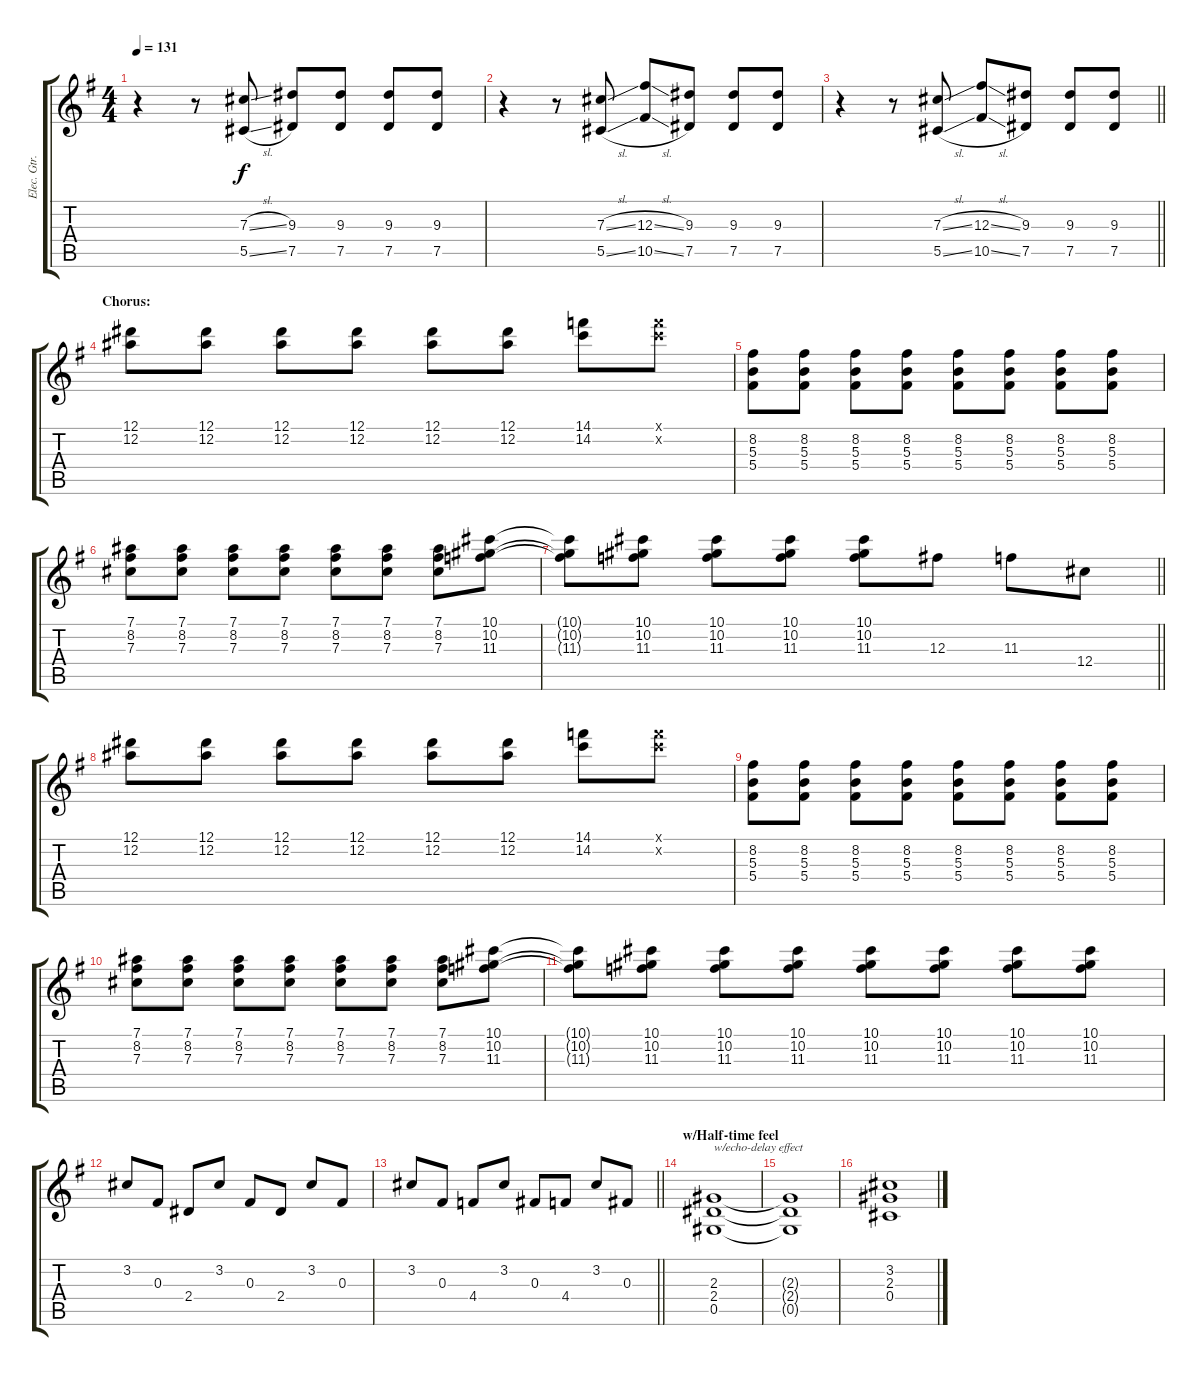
\track ("Elec. Gtr. 3" "Elec. Gtr.") {instrument distortionguitar}
\staff {score tabs}
\tuning (Eb4 Bb3 Gb3 Db3 Ab2 Eb2) {hide}
\ts (4 4)
\tempo 131
\clef g2
\ks g
r.4{dy f} r.8 (7.3{sl} 5.5{sl}).8 (9.3 7.5).8 (9.3 7.5).8 (9.3 7.5).8 (9.3 7.5).8 |
r.4 r.8 (7.3{sl} 5.5{sl}).8 (12.3{sl} 10.5{sl}).8 (9.3 7.5).8 (9.3 7.5).8 (9.3 7.5).8 |
\barLineRight lightlight
r.4 r.8 (7.3{sl} 5.5{sl}).8 (12.3{sl} 10.5{sl}).8 (9.3 7.5).8 (9.3 7.5).8 (9.3 7.5).8 |
\section ("" "Chorus:")
(12.1 12.2).8 (12.1 12.2).8 (12.1 12.2).8 (12.1 12.2).8 (12.1 12.2).8 (12.1 12.2).8 (14.1 14.2).8 (14.1{x} 14.2{x}).8 |
(8.2 5.3 5.4).8 (8.2 5.3 5.4).8 (8.2 5.3 5.4).8 (8.2 5.3 5.4).8 (8.2 5.3 5.4).8 (8.2 5.3 5.4).8 (8.2 5.3 5.4).8 (8.2 5.3 5.4).8 |
(7.1 8.2 7.3).8 (7.1 8.2 7.3).8 (7.1 8.2 7.3).8 (7.1 8.2 7.3).8 (7.1 8.2 7.3).8 (7.1 8.2 7.3).8 (7.1 8.2 7.3).8 (10.1 10.2 11.3).8 |
\barLineRight lightlight
(10.1{t} 10.2{t} 11.3{t}).8 (10.1 10.2 11.3).8 (10.1 10.2 11.3).8 (10.1 10.2 11.3).8 (10.1 10.2 11.3).8 12.3.8 11.3.8 12.4.8 |
(12.1 12.2).8 (12.1 12.2).8 (12.1 12.2).8 (12.1 12.2).8 (12.1 12.2).8 (12.1 12.2).8 (14.1 14.2).8 (14.1{x} 14.2{x}).8 |
(8.2 5.3 5.4).8 (8.2 5.3 5.4).8 (8.2 5.3 5.4).8 (8.2 5.3 5.4).8 (8.2 5.3 5.4).8 (8.2 5.3 5.4).8 (8.2 5.3 5.4).8 (8.2 5.3 5.4).8 |
(7.1 8.2 7.3).8 (7.1 8.2 7.3).8 (7.1 8.2 7.3).8 (7.1 8.2 7.3).8 (7.1 8.2 7.3).8 (7.1 8.2 7.3).8 (7.1 8.2 7.3).8 (10.1 10.2 11.3).8 |
(10.1{t} 10.2{t} 11.3{t}).8 (10.1 10.2 11.3).8 (10.1 10.2 11.3).8 (10.1 10.2 11.3).8 (10.1 10.2 11.3).8 (10.1 10.2 11.3).8 (10.1 10.2 11.3).8 (10.1 10.2 11.3).8 |
3.2.8 0.3.8 2.4.8 3.2.8 0.3.8 2.4.8 3.2.8 0.3.8 |
\barLineRight lightlight
3.2.8 0.3.8 4.4.8 3.2.8 0.3.8 4.4.8 3.2.8 0.3.8 |
\section ("" "w/Half-time feel")
(2.3 2.4 0.5).1{txt "w/echo-delay effect"} |
(2.3{t} 2.4{t} 0.5{t}).1 |
(3.2 2.3 0.4).1
